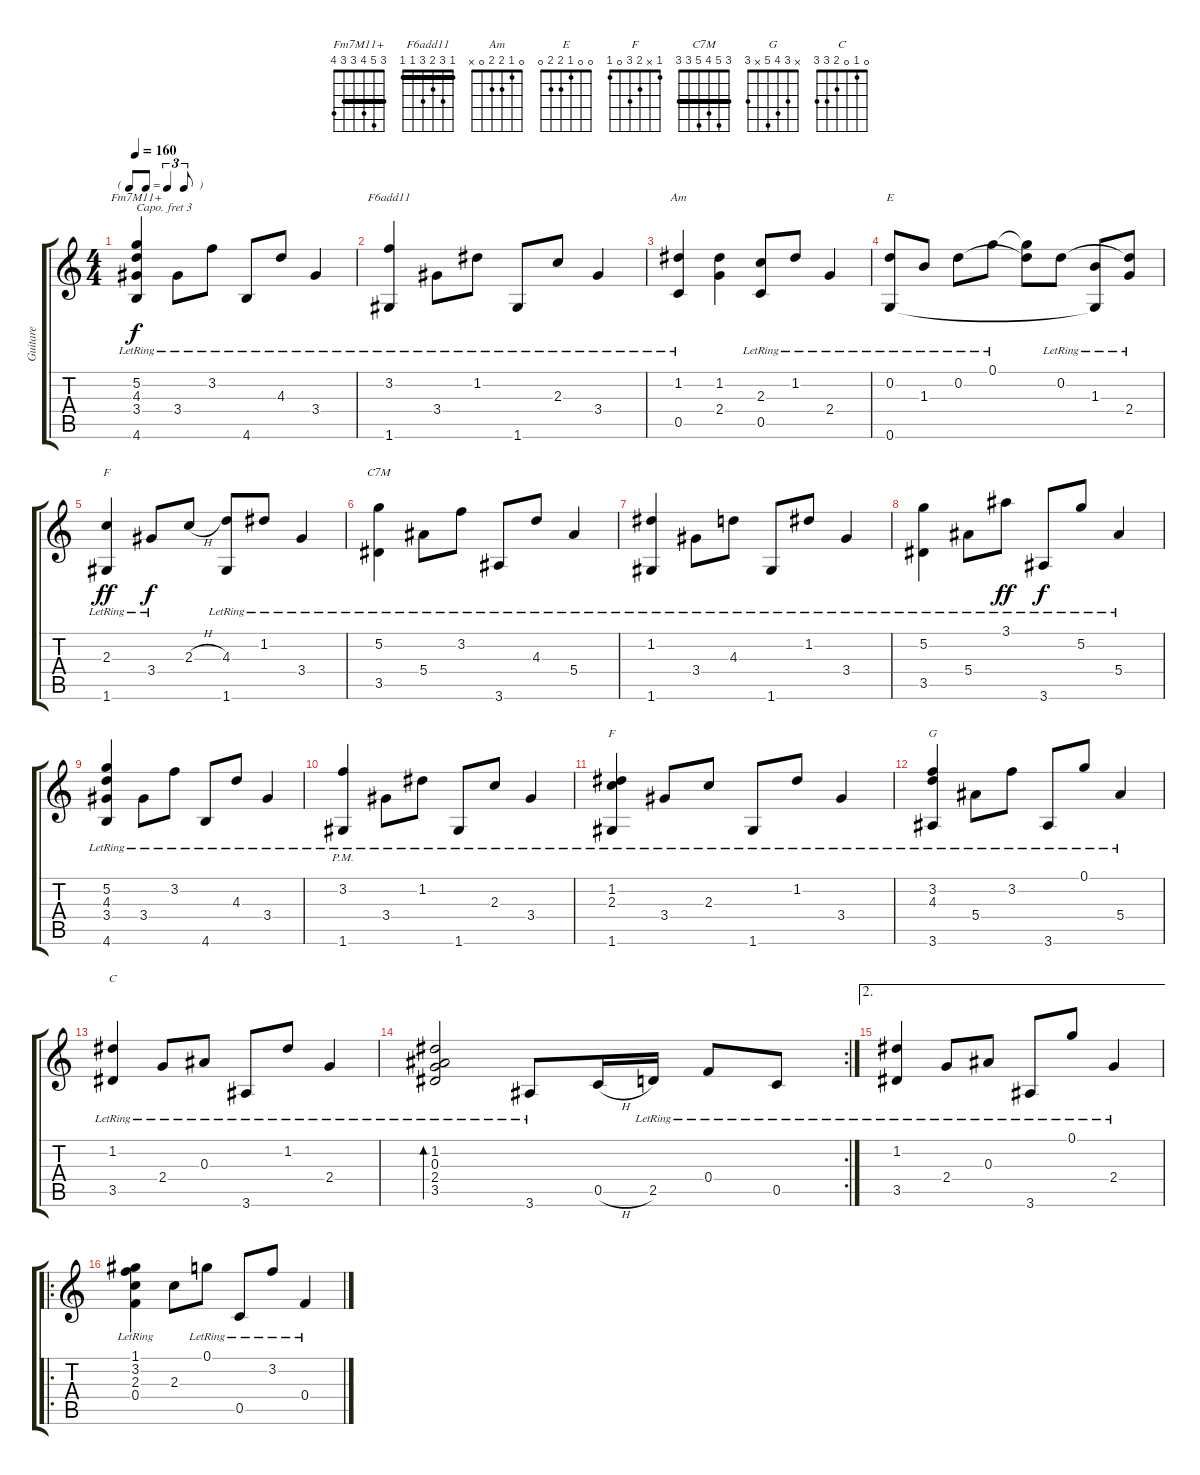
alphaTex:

\track ("Guitare" "Guitare") {instrument electricguitarjazz}
\staff {score tabs}
\capo 3
\tuning (E4 B3 G3 D3 A2 E2) {hide}
\chord ("Fm7M11+" 3 5 4 3 3 4) {barre 3}
\chord ("F6add11" 1 3 2 3 1 1) {barre 1}
\chord ("Am" 0 1 2 2 0 x)
\chord ("E" 0 0 1 2 2 0)
\chord ("F" x 1 2 3 x 1) {barre 1}
\chord ("C7M" 3 5 4 5 3 3) {barre 3}
\chord ("F" 1 x 2 3 0 1)
\chord ("G" x 3 4 5 x 3)
\chord ("C" 0 1 0 2 3 3)
\ts (4 4)
\tf triplet8th
\tempo 160
\clef g2
\ks c
(5.2{lr} 4.3{lr} 3.4{lr} 4.6{lr}).4{ch "Fm7M11+" dy f} 3.4{lr}.8 3.2{lr}.8 4.6{lr}.8 4.3{lr}.8 3.4{lr}.4 |
(3.2{lr} 1.6).4{ch "F6add11"} 3.4{lr}.8 1.2{lr}.8 1.6{lr}.8 2.3{lr}.8 3.4{lr}.4 |
(1.2{lr} 0.5{lr}).4{ch "Am"} (1.2 2.4).4 (2.3{lr} 0.5{lr}).8 1.2{lr}.8 2.4{lr}.4 |
(0.2{lr} 0.6{lr}).8{ch "E"} 1.3{lr}.8 0.2{lr}.8 0.1{lr}.8 (0.1{t} 0.2{t}).8 0.2{lr}.8 (1.3{lr} 0.6{t}).8 (0.2{t} 2.4{lr}).8 |
(2.3{lr} 1.6{lr}).4{ch "F" dy ff} 3.4{lr}.8{dy f} 2.3{h}.8 (4.3{lr} 1.6{lr}).8 1.2{lr}.8 3.4{lr}.4 |
(5.2{lr} 3.5{lr}).4{ch "C7M"} 5.4{lr}.8 3.2{lr}.8 3.6{lr}.8 4.3{lr}.8 5.4{lr}.4 |
(1.2{lr} 1.6{lr}).4 3.4{lr}.8 4.3{lr}.8 1.6{lr}.8 1.2{lr}.8 3.4{lr}.4 |
(5.2{lr} 3.5{lr}).4 5.4{lr}.8 3.1{lr}.8{dy ff} 3.6{lr}.8{dy f} 5.2{lr}.8 5.4{lr}.4 |
(5.2{lr} 4.3{lr} 3.4{lr} 4.6{lr}).4 3.4{lr}.8 3.2{lr}.8 4.6{lr}.8 4.3{lr}.8 3.4{lr}.4 |
(3.2{lr} 1.6{pm}).4 3.4{lr}.8 1.2{lr}.8 1.6{lr}.8 2.3{lr}.8 3.4{lr}.4 |
(1.2{lr} 2.3{lr} 1.6{lr}).4{ch "F"} 3.4{lr}.8 2.3{lr}.8 1.6{lr}.8 1.2{lr}.8 3.4{lr}.4 |
(3.2{lr} 4.3{lr} 3.6{lr}).4{ch "G"} 5.4{lr}.8 3.2{lr}.8 3.6{lr}.8 0.1{lr}.8 5.4{lr}.4 |
(1.2{lr} 3.5{lr}).4{ch "C"} 2.4{lr}.8 0.3{lr}.8 3.6{lr}.8 1.2{lr}.8 2.4{lr}.4 |
\rc 2
(1.2{lr} 0.3{lr} 2.4{lr} 3.5{lr}).2{bd 240} 3.6{lr}.8 0.5{h}.16 2.5{lr}.16 0.4{lr}.8 0.5{lr}.8 |
\ae 2
(1.2{lr} 3.5{lr}).4 2.4{lr}.8 0.3{lr}.8 3.6{lr}.8 0.1{lr}.8 2.4{lr}.4 |
\ro
(1.1{lr} 3.2{lr} 2.3{lr} 0.4).4 2.3.8 0.1{lr}.8 0.5{lr}.8 3.2{lr}.8 0.4{lr}.4
